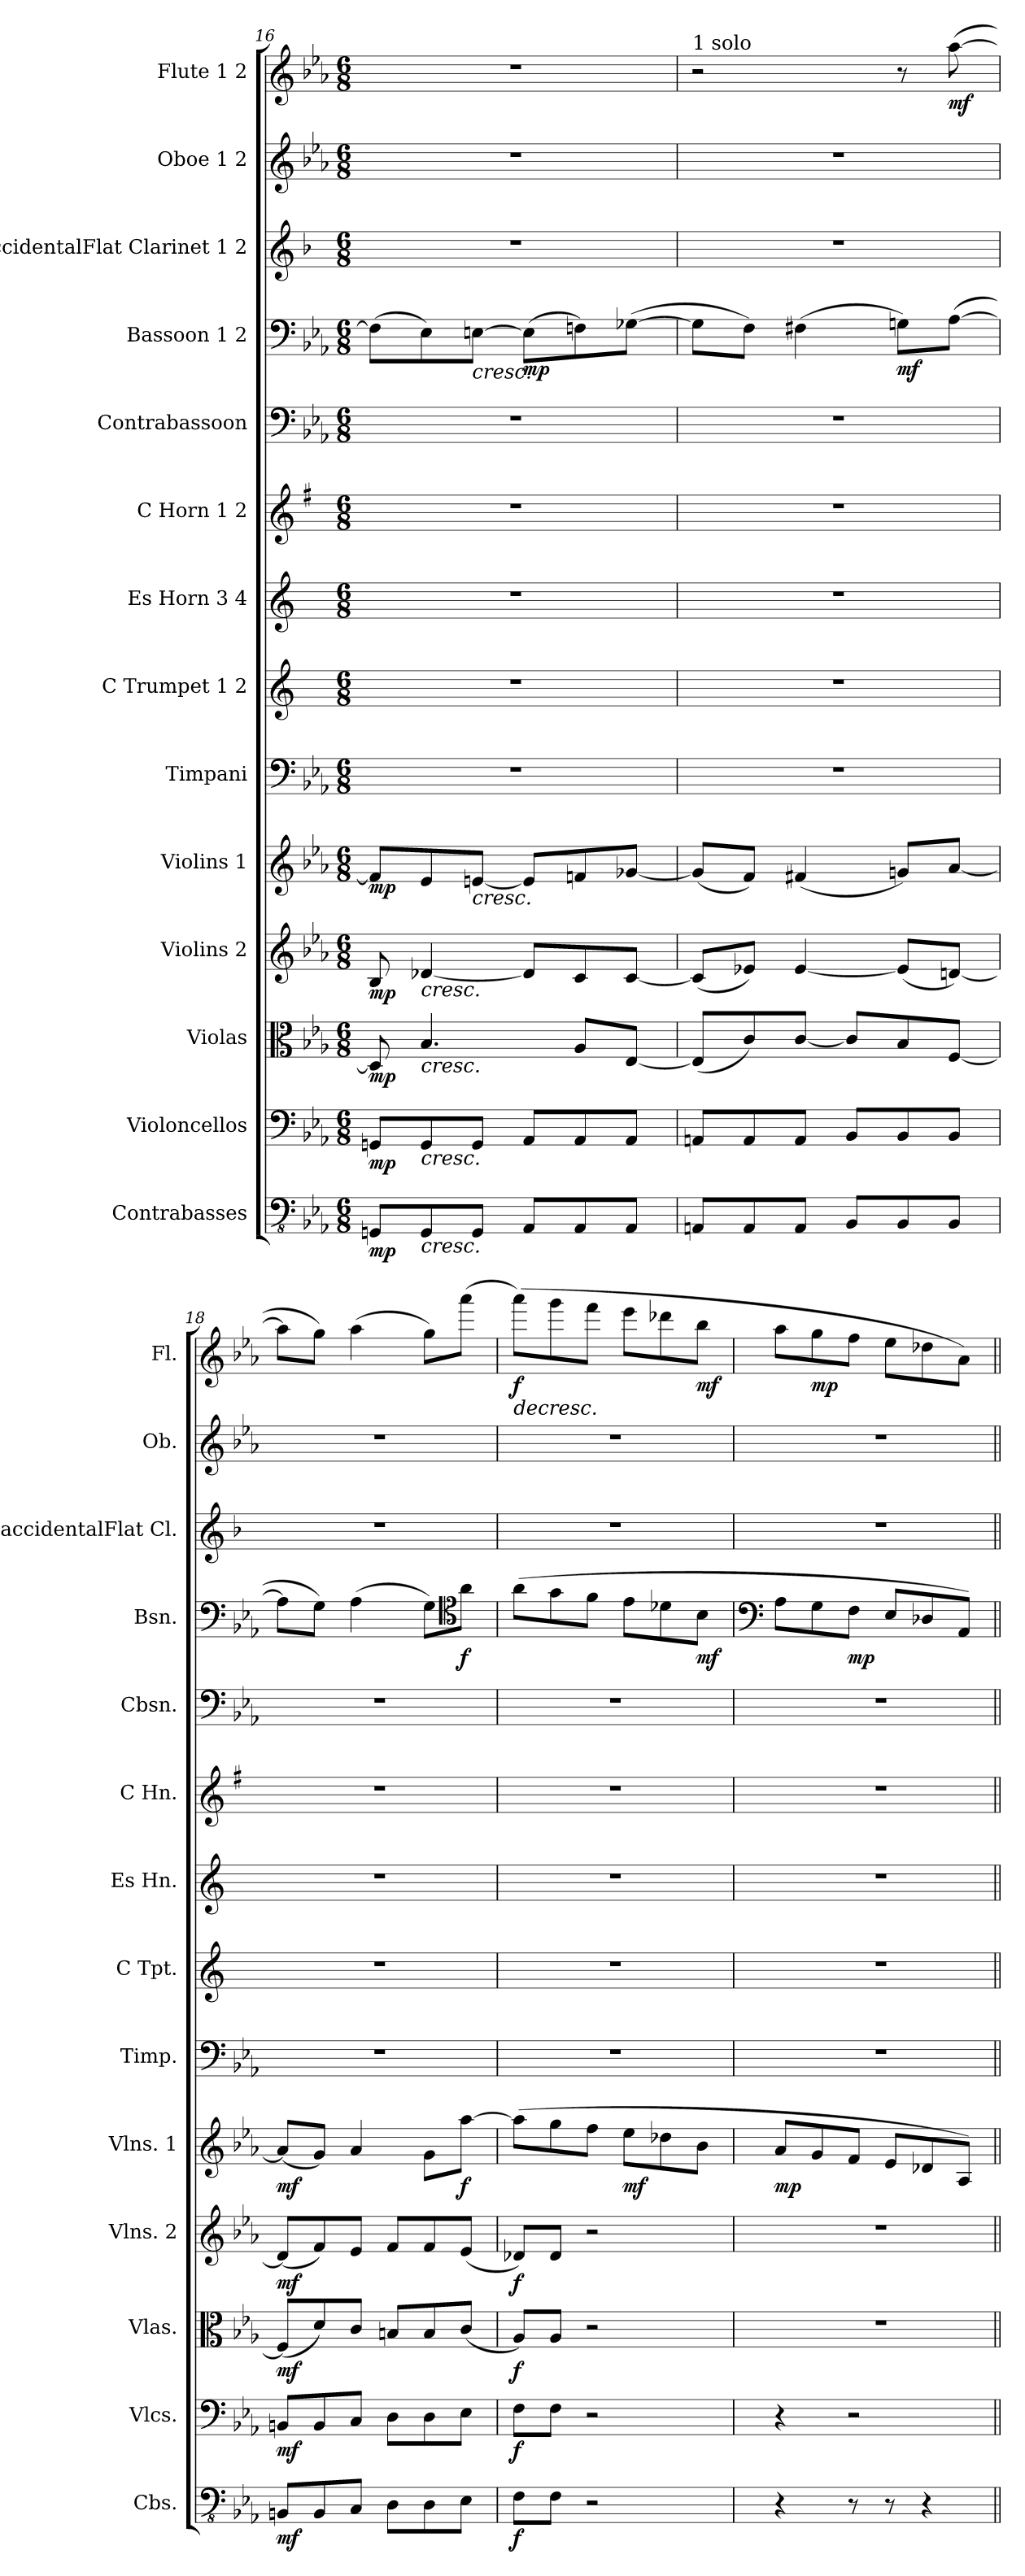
**kern	**dynam	**kern	**dynam	**kern	**dynam	**kern	**dynam	**kern	**dynam	**kern	**kern	**kern	**kern	**kern	**kern	**dynam	**kern	**kern	**kern	**dynam
*part14	*part14	*part13	*part13	*part12	*part12	*part11	*part11	*part10	*part10	*part9	*part8	*part7	*part6	*part5	*part4	*part4	*part3	*part2	*part1	*part1
*staff14	*staff14	*staff13	*staff13	*staff12	*staff12	*staff11	*staff11	*staff10	*staff10	*staff9	*staff8	*staff7	*staff6	*staff5	*staff4	*staff4	*staff3	*staff2	*staff1	*staff1
*I"Contrabasses	*	*I"Violoncellos	*	*I"Violas	*	*I"Violins 2	*	*I"Violins 1	*	*I"Timpani	*I"C Trumpet 1 2	*I"Es Horn 3 4	*I"C Horn 1 2	*I"Contrabassoon	*I"Bassoon 1 2	*	*I"BaccidentalFlat Clarinet 1 2	*I"Oboe 1 2	*I"Flute  1 2	*
*I'Cbs.	*	*I'Vlcs.	*	*I'Vlas.	*	*I'Vlns. 2	*	*I'Vlns. 1	*	*I'Timp.	*I'C Tpt.	*I'Es Hn.	*I'C Hn.	*I'Cbsn.	*I'Bsn.	*	*I'BaccidentalFlat Cl.	*I'Ob.	*I'Fl.	*
*clefFv4	*	*clefF4	*	*clefC3	*	*clefG2	*	*clefG2	*	*clefF4	*clefG2	*clefG2	*clefG2	*clefF4	*clefF4	*	*clefG2	*clefG2	*clefG2	*
*	*	*	*	*	*	*	*	*	*	*	*	*ITrd5c9	*ITrd4c7	*ITrd7c12	*	*	*ITrd1c2	*	*	*
*k[b-e-a-]	*	*k[b-e-a-]	*	*k[b-e-a-]	*	*k[b-e-a-]	*	*k[b-e-a-]	*	*k[b-e-a-]	*k[]	*k[b-e-a-]	*k[]	*k[b-e-a-]	*k[b-e-a-]	*	*k[b-e-a-]	*k[b-e-a-]	*k[b-e-a-]	*
*M6/8	*	*M6/8	*	*M6/8	*	*M6/8	*	*M6/8	*	*M6/8	*M6/8	*M6/8	*M6/8	*M6/8	*M6/8	*	*M6/8	*M6/8	*M6/8	*
=16	=16	=16	=16	=16	=16	=16	=16	=16	=16	=16	=16	=16	=16	=16	=16	=16	=16	=16	=16	=16
!	!LO:DY:b	!	!LO:DY:b	!	!LO:DY:b	!	!LO:DY:b	!	!LO:DY:b	!	!	!	!	!	!	!	!	!	!	!
8GGGn/L	mp	8GGn/L	mp	8D-/]	mp	8B-/	mp	8f-/L]	mp	2.r	2.r	2.r	2.r	2.r	(8F-\L]	.	2.r	2.r	2.r	.
!	!	!	!	!	!	!LO:TX:b:i:t=cresc.	!	!	!	!	!	!	!	!	!	!	!	!	!	!
!	!	!	!	!LO:TX:b:i:t=cresc.	!	!	!	!	!	!	!	!	!	!	!	!	!	!	!	!
!	!	!LO:TX:b:i:t=cresc.	!	!	!	!	!	!	!	!	!	!	!	!	!	!	!	!	!	!
!LO:TX:b:i:t=cresc.	!	!	!	!	!	!	!	!	!	!	!	!	!	!	!	!	!	!	!	!
8GGG/	.	8GG/	.	4.B-/	.	[4d-X/	.	8e-/	.	.	.	.	.	.	8E-\)	.	.	.	.	.
!	!	!	!	!	!	!	!	!	!	!	!	!	!	!	!LO:TX:b:i:t=cresc.	!	!	!	!	!
!	!	!	!	!	!	!	!	!LO:TX:b:i:t=cresc.	!	!	!	!	!	!	!	!	!	!	!	!
8GGG/J	.	8GG/J	.	.	.	.	.	[8en/J	.	.	.	.	.	.	[8En\J	.	.	.	.	.
!	!	!	!	!	!	!	!	!	!	!	!	!	!	!	!	!LO:DY:b	!	!	!	!
8AAA-/L	.	8AA-/L	.	.	.	8d-/L]	.	8e/L]	.	.	.	.	.	.	(8E\L]	mp	.	.	.	.
8AAA-/	.	8AA-/	.	8A-/L	.	8c/	.	8fn/	.	.	.	.	.	.	8Fn\)	.	.	.	.	.
8AAA-/J	.	8AA-/J	.	[8E-/J	.	[8c/J	.	[8g-X/J	.	.	.	.	.	.	([8G-X\J	.	.	.	.	.
!!LO:PB:g=z
=17	=17	=17	=17	=17	=17	=17	=17	=17	=17	=17	=17	=17	=17	=17	=17	=17	=17	=17	=17	=17
!	!	!	!	!	!	!	!	!	!	!	!	!	!	!	!	!	!	!	!LO:TX:a:t=1 solo	!
8AAAn/L	.	8AAn/L	.	(8E-/L]	.	(8c/L]	.	(8g-/L]	.	2.r	2.r	2.r	2.r	2.r	8G-\L]	.	2.r	2.r	2r	.
8AAA/	.	8AA/	.	8c/)	.	8e-X/J)	.	8f/J)	.	.	.	.	.	.	8F\J)	.	.	.	.	.
8AAA/J	.	8AA/J	.	[8c/J	.	[4e-/	.	(4f#X/	.	.	.	.	.	.	(4F#X\	.	.	.	.	.
8BBB-/L	.	8BB-/L	.	8c/L]	.	.	.	.	.	.	.	.	.	.	.	.	.	.	.	.
!	!	!	!	!	!	!	!	!	!	!	!	!	!	!	!	!LO:DY:b	!	!	!	!
8BBB-/	.	8BB-/	.	8B-/	.	(8e-/L]	.	8gn/L)	.	.	.	.	.	.	8Gn\L)	mf	.	.	8r	.
!	!	!	!	!	!	!	!	!	!	!	!	!	!	!	!	!	!	!	!	!LO:DY:b
8BBB-/J	.	8BB-/J	.	[8F/J	.	[8dn/J)	.	[8a-/J	.	.	.	.	.	.	([8A-\J	.	.	.	([8aa-\	mf
=18	=18	=18	=18	=18	=18	=18	=18	=18	=18	=18	=18	=18	=18	=18	=18	=18	=18	=18	=18	=18
!	!LO:DY:b	!	!LO:DY:b	!	!LO:DY:b	!	!LO:DY:b	!	!LO:DY:b	!	!	!	!	!	!	!	!	!	!	!
8BBBn/L	mf	8BBn/L	mf	(8F/L]	mf	(8d/L]	mf	(8a-/L]	mf	2.r	2.r	2.r	2.r	2.r	8A-\L]	.	2.r	2.r	8aa-\L]	.
8BBB/	.	8BB/	.	8d/)	.	8f/)	.	8g/J)	.	.	.	.	.	.	8G\J)	.	.	.	8gg\J)	.
8CC/J	.	8C/J	.	8c/J	.	8e-/J	.	4a-/	.	.	.	.	.	.	(4A-\	.	.	.	(4aa-\	.
8DD\L	.	8D\L	.	8Bn/L	.	8f/L	.	.	.	.	.	.	.	.	.	.	.	.	.	.
8DD\	.	8D\	.	8B/	.	8f/	.	8g\L	.	.	.	.	.	.	8G\L)	.	.	.	8gg\L)	.
*	*	*	*	*	*	*	*	*	*	*	*	*	*	*	*clefC4	*	*	*	*	*
!	!	!	!	!	!	!	!	!	!LO:DY:b	!	!	!	!	!	!	!LO:DY:b	!	!	!	!
8EE-\J	.	8E-\J	.	(8c/J	.	(8e-/J	.	[8aa-\J	f	.	.	.	.	.	8a-\J	f	.	.	(8aaa-\J	.
=19	=19	=19	=19	=19	=19	=19	=19	=19	=19	=19	=19	=19	=19	=19	=19	=19	=19	=19	=19	=19
!	!LO:DY:b	!	!LO:DY:b	!	!LO:DY:b	!	!LO:DY:b	!	!	!	!	!	!	!	!	!	!	!	!	!LO:HP:b
!	!	!	!	!	!	!	!	!	!	!	!	!	!	!	!	!	!	!	!	!LO:DY:n=1:b
8FF\L	f	8F\L	f	8A-/L)	f	8d-X/L)	f	(8aa-\L]	.	2.r	2.r	2.r	2.r	2.r	(8a-\L	.	2.r	2.r	(8aaa-\L)	> f
8FF\J	.	8F\J	.	8A-/J	.	8d-/J	.	8gg\	.	.	.	.	.	.	8g\	.	.	.	8ggg\	.
2r	.	2r	.	2r	.	2r	.	8ff\J	.	.	.	.	.	.	8f\J	.	.	.	8fff\J	.
!	!	!	!	!	!	!	!	!	!LO:DY:b	!	!	!	!	!	!	!	!	!	!	!
.	.	.	.	.	.	.	.	8ee-\L	mf	.	.	.	.	.	8e-\L	.	.	.	8eee-\L	.
.	.	.	.	.	.	.	.	8dd-X\	.	.	.	.	.	.	8d-X\	.	.	.	8ddd-X\	.
!	!	!	!	!	!	!	!	!	!	!	!	!	!	!	!	!LO:DY:b	!	!	!	!LO:DY:n=2:b
.	.	.	.	.	.	.	.	8b-\J	.	.	.	.	.	.	8B-\J	mf	.	.	8bb-\J	mf
=20	=20	=20	=20	=20	=20	=20	=20	=20	=20	=20	=20	=20	=20	=20	=20	=20	=20	=20	=20	=20
*	*	*	*	*	*	*	*	*	*	*	*	*	*	*	*clefF4	*	*	*	*	*
!	!	!	!	!	!	!	!	!	!LO:DY:b	!	!	!	!	!	!	!	!	!	!	!
4r	.	4r	.	2.r	.	2.r	.	8a-/L	mp	2.r	2.r	2.r	2.r	2.r	8A-\L	.	2.r	2.r	8aa-\L	.
!	!	!	!	!	!	!	!	!	!	!	!	!	!	!	!	!	!	!	!	!LO:DY:b
.	.	.	.	.	.	.	.	8g/	.	.	.	.	.	.	8G\	.	.	.	8gg\	mp
!	!	!	!	!	!	!	!	!	!	!	!	!	!	!	!	!LO:DY:b	!	!	!	!
8r	.	2r	.	.	.	.	.	8f/J	.	.	.	.	.	.	8F\J	mp	.	.	8ff\J	.
8r	.	.	.	.	.	.	.	8e-/L	.	.	.	.	.	.	8E-/L	.	.	.	8ee-\L	.
4r	.	.	.	.	.	.	.	8d-X/	.	.	.	.	.	.	8D-X/	.	.	.	8dd-X\	.
.	.	.	.	.	.	.	.	8A-/J)	.	.	.	.	.	.	8AA-/J)	.	.	.	8a-\J)	]
=||	=||	=||	=||	=||	=||	=||	=||	=||	=||	=||	=||	=||	=||	=||	=||	=||	=||	=||	=||	=||
*-	*-	*-	*-	*-	*-	*-	*-	*-	*-	*-	*-	*-	*-	*-	*-	*-	*-	*-	*-	*-
